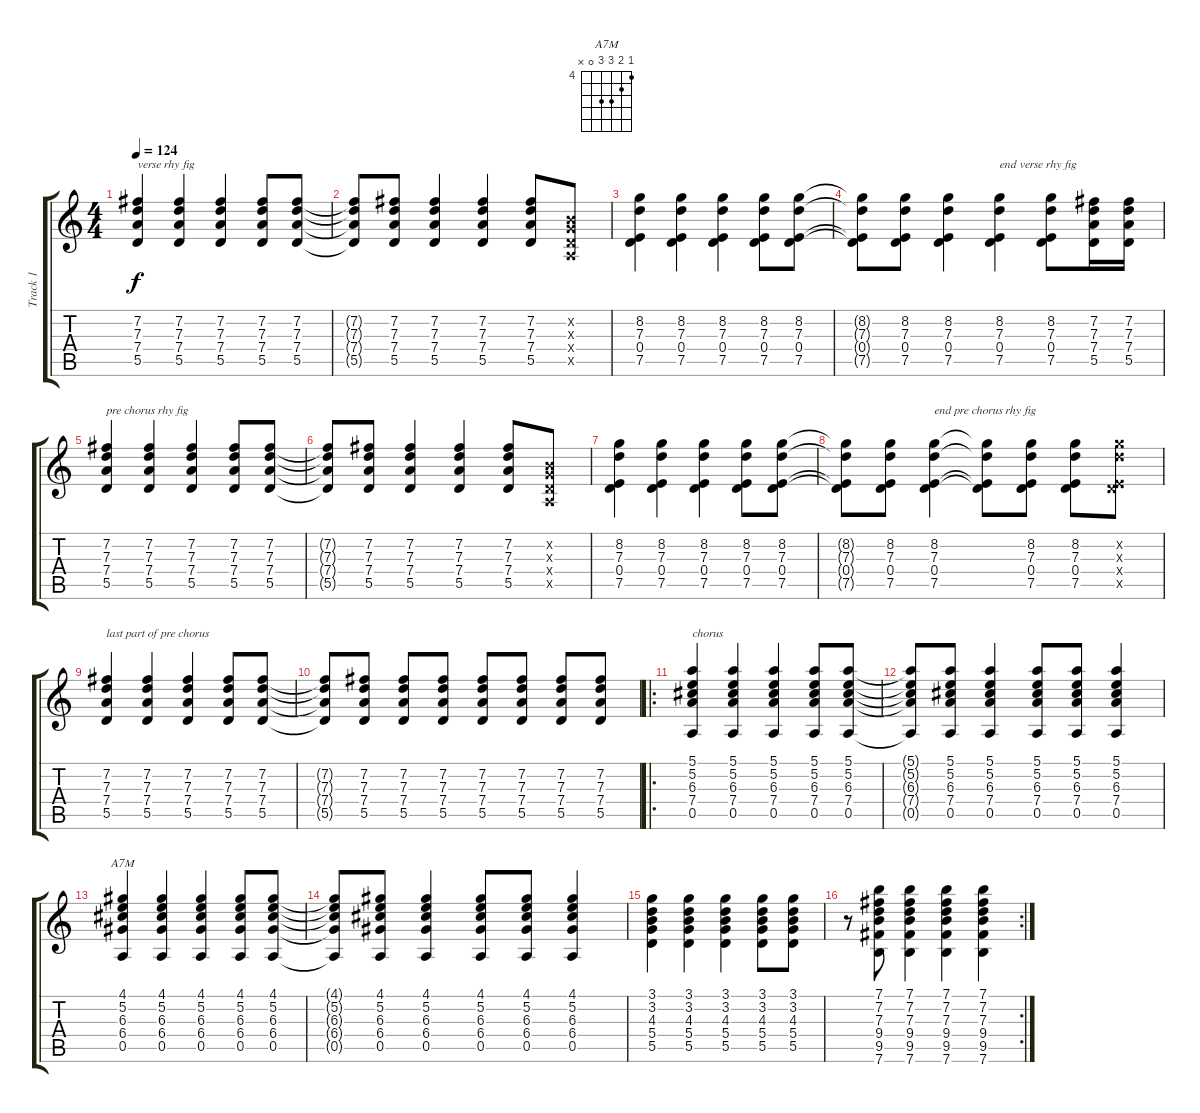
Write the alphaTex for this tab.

\track ("Track 1" "Track 1") {instrument electricguitarclean}
\staff {score tabs}
\tuning (E4 B3 G3 D3 A2 E2) {hide}
\chord ("A7M" 4 5 6 6 0 x) {firstfret 4}
\ts (4 4)
\tempo 124
\clef g2
\ks c
(7.2 7.3 7.4 5.5).4{txt "verse rhy fig" dy f instrument electricguitarclean} (7.2 7.3 7.4 5.5).4 (7.2 7.3 7.4 5.5).4 (7.2 7.3 7.4 5.5).8 (7.2 7.3 7.4 5.5).8 |
(7.2{t} 7.3{t} 7.4{t} 5.5{t}).8 (7.2 7.3 7.4 5.5).8 (7.2 7.3 7.4 5.5).4 (7.2 7.3 7.4 5.5).4 (7.2 7.3 7.4 5.5).8 (0.2{x} 0.3{x} 0.4{x} 0.5{x}).8 |
(8.2 7.3 0.4 7.5).4 (8.2 7.3 0.4 7.5).4 (8.2 7.3 0.4 7.5).4 (8.2 7.3 0.4 7.5).8 (8.2 7.3 0.4 7.5).8 |
(8.2{t} 7.3{t} 0.4{t} 7.5{t}).8 (8.2 7.3 0.4 7.5).8 (8.2 7.3 0.4 7.5).4 (8.2 7.3 0.4 7.5).4{txt "end verse rhy fig "} (8.2 7.3 0.4 7.5).8 (7.2 7.3 7.4 5.5).16 (7.2 7.3 7.4 5.5).16 |
(7.2 7.3 7.4 5.5).4{txt "pre chorus rhy fig"} (7.2 7.3 7.4 5.5).4 (7.2 7.3 7.4 5.5).4 (7.2 7.3 7.4 5.5).8 (7.2 7.3 7.4 5.5).8 |
(7.2{t} 7.3{t} 7.4{t} 5.5{t}).8 (7.2 7.3 7.4 5.5).8 (7.2 7.3 7.4 5.5).4 (7.2 7.3 7.4 5.5).4 (7.2 7.3 7.4 5.5).8 (0.2{x} 0.3{x} 0.4{x} 0.5{x}).8 |
(8.2 7.3 0.4 7.5).4 (8.2 7.3 0.4 7.5).4 (8.2 7.3 0.4 7.5).4 (8.2 7.3 0.4 7.5).8 (8.2 7.3 0.4 7.5).8 |
(8.2{t} 7.3{t} 0.4{t} 7.5{t}).8 (8.2 7.3 0.4 7.5).8 (8.2 7.3 0.4 7.5).4{txt "end pre chorus rhy fig"} (8.2{t} 7.3{t} 0.4{t} 7.5{t}).8 (8.2 7.3 0.4 7.5).8 (8.2 7.3 0.4 7.5).8 (8.2{x} 7.3{x} 0.4{x} 7.5{x}).8 |
(7.2 7.3 7.4 5.5).4{txt "last part of pre chorus"} (7.2 7.3 7.4 5.5).4 (7.2 7.3 7.4 5.5).4 (7.2 7.3 7.4 5.5).8 (7.2 7.3 7.4 5.5).8 |
(7.2{t} 7.3{t} 7.4{t} 5.5{t}).8 (7.2 7.3 7.4 5.5).8 (7.2 7.3 7.4 5.5).8 (7.2 7.3 7.4 5.5).8 (7.2 7.3 7.4 5.5).8 (7.2 7.3 7.4 5.5).8 (7.2 7.3 7.4 5.5).8 (7.2 7.3 7.4 5.5).8 |
\ro
(5.1 5.2 6.3 7.4 0.5).4{txt "chorus"} (5.1 5.2 6.3 7.4 0.5).4 (5.1 5.2 6.3 7.4 0.5).4 (5.1 5.2 6.3 7.4 0.5).8 (5.1 5.2 6.3 7.4 0.5).8 |
(5.1{t} 5.2{t} 6.3{t} 7.4{t} 0.5{t}).8 (5.1 5.2 6.3 7.4 0.5).8 (5.1 5.2 6.3 7.4 0.5).4 (5.1 5.2 6.3 7.4 0.5).8 (5.1 5.2 6.3 7.4 0.5).8 (5.1 5.2 6.3 7.4 0.5).4 |
(4.1 5.2 6.3 6.4 0.5).4{ch "A7M"} (4.1 5.2 6.3 6.4 0.5).4 (4.1 5.2 6.3 6.4 0.5).4 (4.1 5.2 6.3 6.4 0.5).8 (4.1 5.2 6.3 6.4 0.5).8 |
(4.1{t} 5.2{t} 6.3{t} 6.4{t} 0.5{t}).8 (4.1 5.2 6.3 6.4 0.5).8 (4.1 5.2 6.3 6.4 0.5).4 (4.1 5.2 6.3 6.4 0.5).8 (4.1 5.2 6.3 6.4 0.5).8 (4.1 5.2 6.3 6.4 0.5).4 |
(3.1 3.2 4.3 5.4 5.5).4 (3.1 3.2 4.3 5.4 5.5).4 (3.1 3.2 4.3 5.4 5.5).4 (3.1 3.2 4.3 5.4 5.5).8 (3.1 3.2 4.3 5.4 5.5).8 |
\rc 2
r.8 (7.1 7.2 7.3 9.4 9.5 7.6).8 (7.1 7.2 7.3 9.4 9.5 7.6).4 (7.1 7.2 7.3 9.4 9.5 7.6).4 (7.1 7.2 7.3 9.4 9.5 7.6).4
